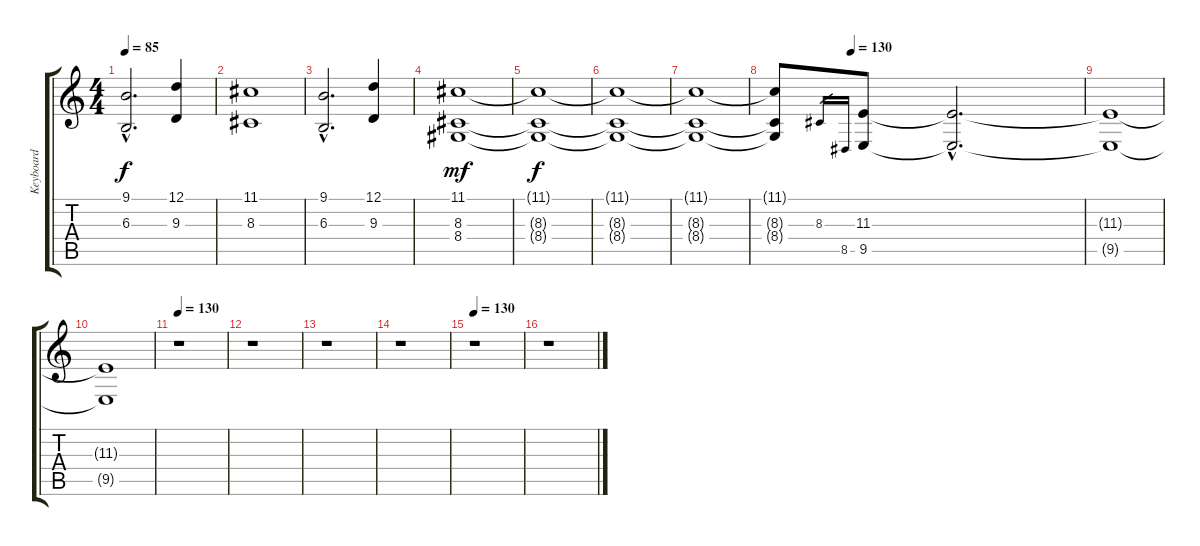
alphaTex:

\track ("Keyboard" "Keyboard") {instrument trumpet}
\staff {score tabs}
\tuning (D4 A3 F3 C3 G2 D2) {hide}
\ts (4 4)
\tempo 85
\clef g2
\ks c
(9.1{hac} 6.3{hac}).2{d dy f} (12.1 9.3).4 |
(11.1 8.3).1 |
(9.1{hac} 6.3{hac}).2{d} (12.1 9.3).4 |
(11.1 8.3 8.4).1{dy mf} |
(11.1{t} 8.3{t} 8.4{t}).1{dy f} |
(11.1{t} 8.3{t} 8.4{t}).1 |
(11.1{t} 8.3{t} 8.4{t}).1 |
\tempo (130 0.25)
(11.1{t} 8.3{t} 8.4{t}).8 8.3.16{gr} 8.5.16{gr} (11.3 9.5).8 (11.3{hac t} 9.5{hac t}).2{d} |
(11.3{t} 9.5{t}).1 |
(11.3{t} 9.5{t}).1 |
\tempo 130
r.1 |
r.1 |
r.1 |
r.1 |
\tempo 130
r.1 |
r.1
